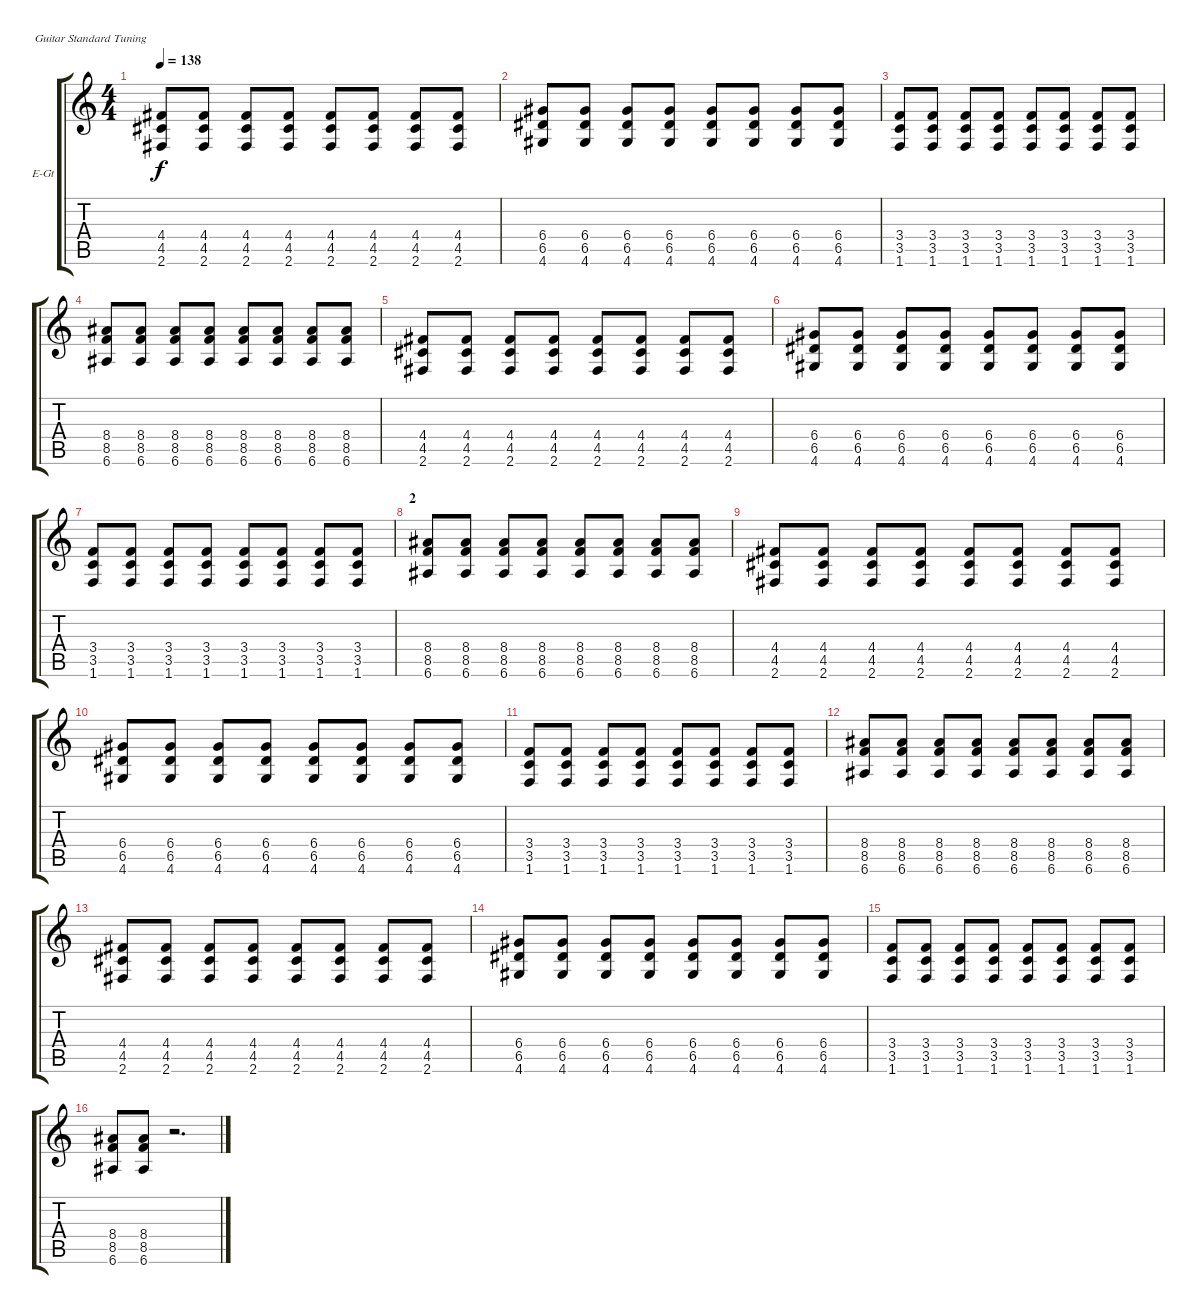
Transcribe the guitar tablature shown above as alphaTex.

\bracketExtendMode groupsimilarinstruments
\firstSystemTrackNameOrientation horizontal
\otherSystemsTrackNameOrientation horizontal
\track ("Guitar" "E-Gt") {instrument overdrivenguitar}
\staff {score tabs}
\tuning (E4 B3 G3 D3 A2 E2)
\ts (4 4)
\tempo 138
\clef g2
\ks c
(4.4 4.5 2.6).8{dy f} (4.4 4.5 2.6).8 (4.4 4.5 2.6).8 (4.4 4.5 2.6).8 (4.4 4.5 2.6).8 (4.4 4.5 2.6).8 (4.4 4.5 2.6).8 (4.4 4.5 2.6).8 |
(6.4 6.5 4.6).8 (6.4 6.5 4.6).8 (6.4 6.5 4.6).8 (6.4 6.5 4.6).8 (6.4 6.5 4.6).8 (6.4 6.5 4.6).8 (6.4 6.5 4.6).8 (6.4 6.5 4.6).8 |
(3.4 3.5 1.6).8 (3.4 3.5 1.6).8 (3.4 3.5 1.6).8 (3.4 3.5 1.6).8 (3.4 3.5 1.6).8 (3.4 3.5 1.6).8 (3.4 3.5 1.6).8 (3.4 3.5 1.6).8 |
(8.4 8.5 6.6).8 (8.4 8.5 6.6).8 (8.4 8.5 6.6).8 (8.4 8.5 6.6).8 (8.4 8.5 6.6).8 (8.4 8.5 6.6).8 (8.4 8.5 6.6).8 (8.4 8.5 6.6).8 |
(4.4 4.5 2.6).8 (4.4 4.5 2.6).8 (4.4 4.5 2.6).8 (4.4 4.5 2.6).8 (4.4 4.5 2.6).8 (4.4 4.5 2.6).8 (4.4 4.5 2.6).8 (4.4 4.5 2.6).8 |
(6.4 6.5 4.6).8 (6.4 6.5 4.6).8 (6.4 6.5 4.6).8 (6.4 6.5 4.6).8 (6.4 6.5 4.6).8 (6.4 6.5 4.6).8 (6.4 6.5 4.6).8 (6.4 6.5 4.6).8 |
(3.4 3.5 1.6).8 (3.4 3.5 1.6).8 (3.4 3.5 1.6).8 (3.4 3.5 1.6).8 (3.4 3.5 1.6).8 (3.4 3.5 1.6).8 (3.4 3.5 1.6).8 (3.4 3.5 1.6).8 |
\section ("" "2")
(8.4 8.5 6.6).8 (8.4 8.5 6.6).8 (8.4 8.5 6.6).8 (8.4 8.5 6.6).8 (8.4 8.5 6.6).8 (8.4 8.5 6.6).8 (8.4 8.5 6.6).8 (8.4 8.5 6.6).8 |
(4.4 4.5 2.6).8 (4.4 4.5 2.6).8 (4.4 4.5 2.6).8 (4.4 4.5 2.6).8 (4.4 4.5 2.6).8 (4.4 4.5 2.6).8 (4.4 4.5 2.6).8 (4.4 4.5 2.6).8 |
(6.4 6.5 4.6).8 (6.4 6.5 4.6).8 (6.4 6.5 4.6).8 (6.4 6.5 4.6).8 (6.4 6.5 4.6).8 (6.4 6.5 4.6).8 (6.4 6.5 4.6).8 (6.4 6.5 4.6).8 |
(3.4 3.5 1.6).8 (3.4 3.5 1.6).8 (3.4 3.5 1.6).8 (3.4 3.5 1.6).8 (3.4 3.5 1.6).8 (3.4 3.5 1.6).8 (3.4 3.5 1.6).8 (3.4 3.5 1.6).8 |
(8.4 8.5 6.6).8 (8.4 8.5 6.6).8 (8.4 8.5 6.6).8 (8.4 8.5 6.6).8 (8.4 8.5 6.6).8 (8.4 8.5 6.6).8 (8.4 8.5 6.6).8 (8.4 8.5 6.6).8 |
(4.4 4.5 2.6).8 (4.4 4.5 2.6).8 (4.4 4.5 2.6).8 (4.4 4.5 2.6).8 (4.4 4.5 2.6).8 (4.4 4.5 2.6).8 (4.4 4.5 2.6).8 (4.4 4.5 2.6).8 |
(6.4 6.5 4.6).8 (6.4 6.5 4.6).8 (6.4 6.5 4.6).8 (6.4 6.5 4.6).8 (6.4 6.5 4.6).8 (6.4 6.5 4.6).8 (6.4 6.5 4.6).8 (6.4 6.5 4.6).8 |
(3.4 3.5 1.6).8 (3.4 3.5 1.6).8 (3.4 3.5 1.6).8 (3.4 3.5 1.6).8 (3.4 3.5 1.6).8 (3.4 3.5 1.6).8 (3.4 3.5 1.6).8 (3.4 3.5 1.6).8 |
(8.4 8.5 6.6).8 (8.4 8.5 6.6).8 r.2{d}
